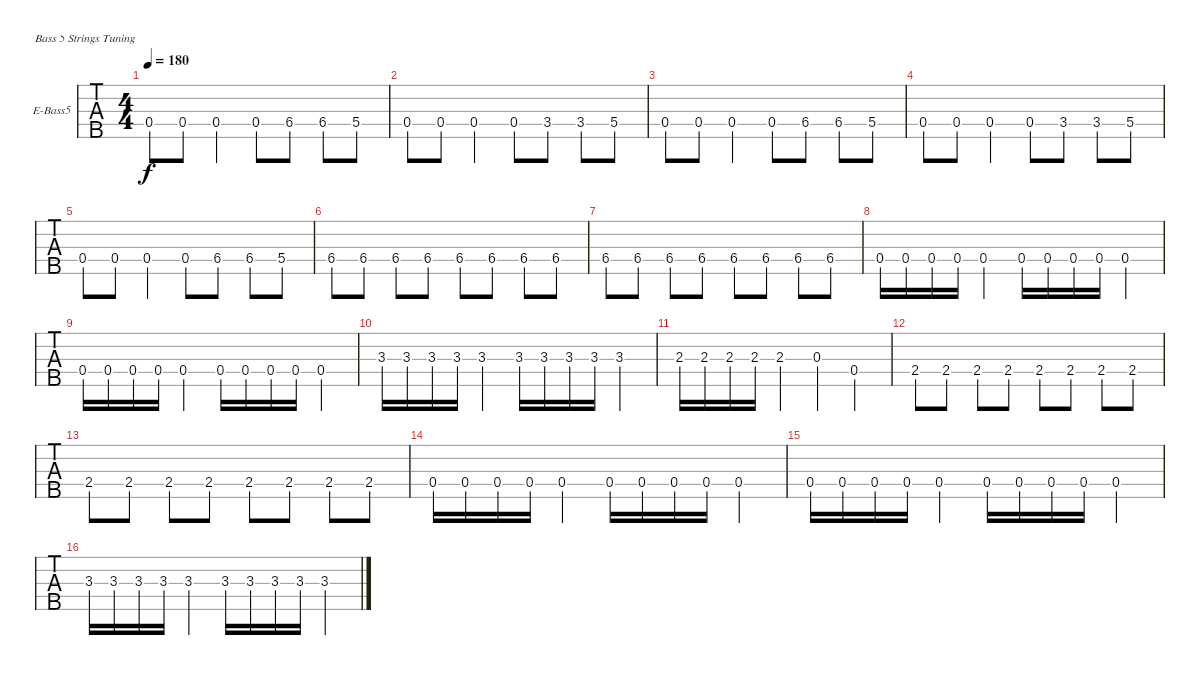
\bracketExtendMode groupsimilarinstruments
\firstSystemTrackNameOrientation horizontal
\otherSystemsTrackNameOrientation horizontal
\track ("Bass" "E-Bass5") {instrument slapbass2}
\staff {tabs}
\tuning (G2 D2 A1 E1 B0)
\ts (4 4)
\tempo 180
\clef f4
\ks c
0.4.8{dy f} 0.4.8 0.4.4 0.4.8 6.4.8 6.4.8 5.4.8 |
0.4.8 0.4.8 0.4.4 0.4.8 3.4.8 3.4.8 5.4.8 |
0.4.8 0.4.8 0.4.4 0.4.8 6.4.8 6.4.8 5.4.8 |
0.4.8 0.4.8 0.4.4 0.4.8 3.4.8 3.4.8 5.4.8 |
0.4.8 0.4.8 0.4.4 0.4.8 6.4.8 6.4.8 5.4.8 |
6.4.8 6.4.8 6.4.8 6.4.8 6.4.8 6.4.8 6.4.8 6.4.8 |
6.4.8 6.4.8 6.4.8 6.4.8 6.4.8 6.4.8 6.4.8 6.4.8 |
0.4.16 0.4.16 0.4.16 0.4.16 0.4.4 0.4.16 0.4.16 0.4.16 0.4.16 0.4.4 |
0.4.16 0.4.16 0.4.16 0.4.16 0.4.4 0.4.16 0.4.16 0.4.16 0.4.16 0.4.4 |
3.3.16 3.3.16 3.3.16 3.3.16 3.3.4 3.3.16 3.3.16 3.3.16 3.3.16 3.3.4 |
2.3.16 2.3.16 2.3.16 2.3.16 2.3.4 0.3.4 0.4.4 |
2.4.8 2.4.8 2.4.8 2.4.8 2.4.8 2.4.8 2.4.8 2.4.8 |
2.4.8 2.4.8 2.4.8 2.4.8 2.4.8 2.4.8 2.4.8 2.4.8 |
0.4.16 0.4.16 0.4.16 0.4.16 0.4.4 0.4.16 0.4.16 0.4.16 0.4.16 0.4.4 |
0.4.16 0.4.16 0.4.16 0.4.16 0.4.4 0.4.16 0.4.16 0.4.16 0.4.16 0.4.4 |
3.3.16 3.3.16 3.3.16 3.3.16 3.3.4 3.3.16 3.3.16 3.3.16 3.3.16 3.3.4
